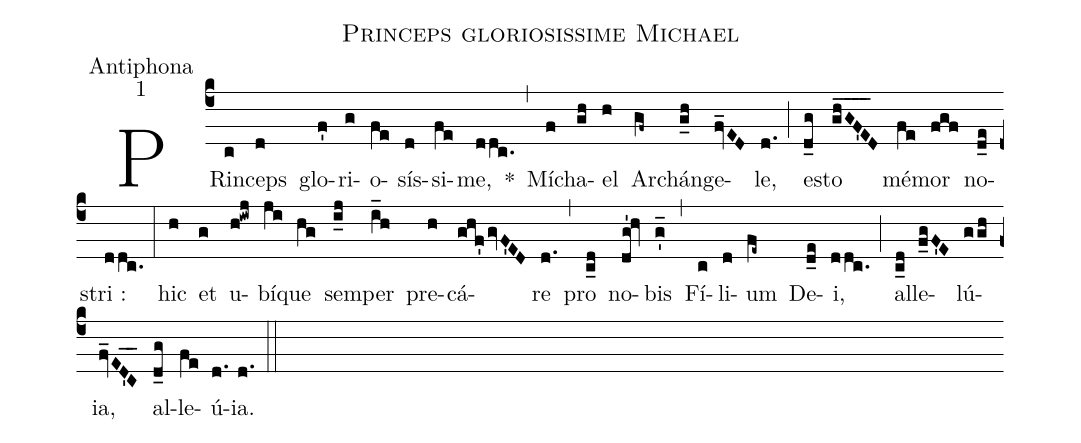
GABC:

name:Princeps gloriosissime Michael;
office-part:Antiphona;
mode:1;
%%
(c4) PRin(c)ceps(d) glo(f')ri(g)o(fe)sís(d)si(fe)me,(ddc.) *(,) Mí(f)cha(gh)el(h) Ar(gf~)chán(g_h)ge(fv_ED)le,(d.) (;) e(d_g)sto(ghGF'E____D) mé(fe)mor(fgf) no(d_e)stri :(ddc.) (:) hic(h) et(g) u(h!iwj)bí(ji)que(hg) sem(i_j)per(i_h) pre(h)cá(ghf'/gvF'ED)re(d.) (,) pro(c_d) no(dg'!hv)bis(g'_) (,) Fí(c)li(d)um(fe~) De(d_e)i,(ddc.) (;) al(c_d)le(f_gF'E)lú(ggh)ia,(fv_ED'C__) al(d_g)le(fe)ú(d.)ia.(d.) (::)
